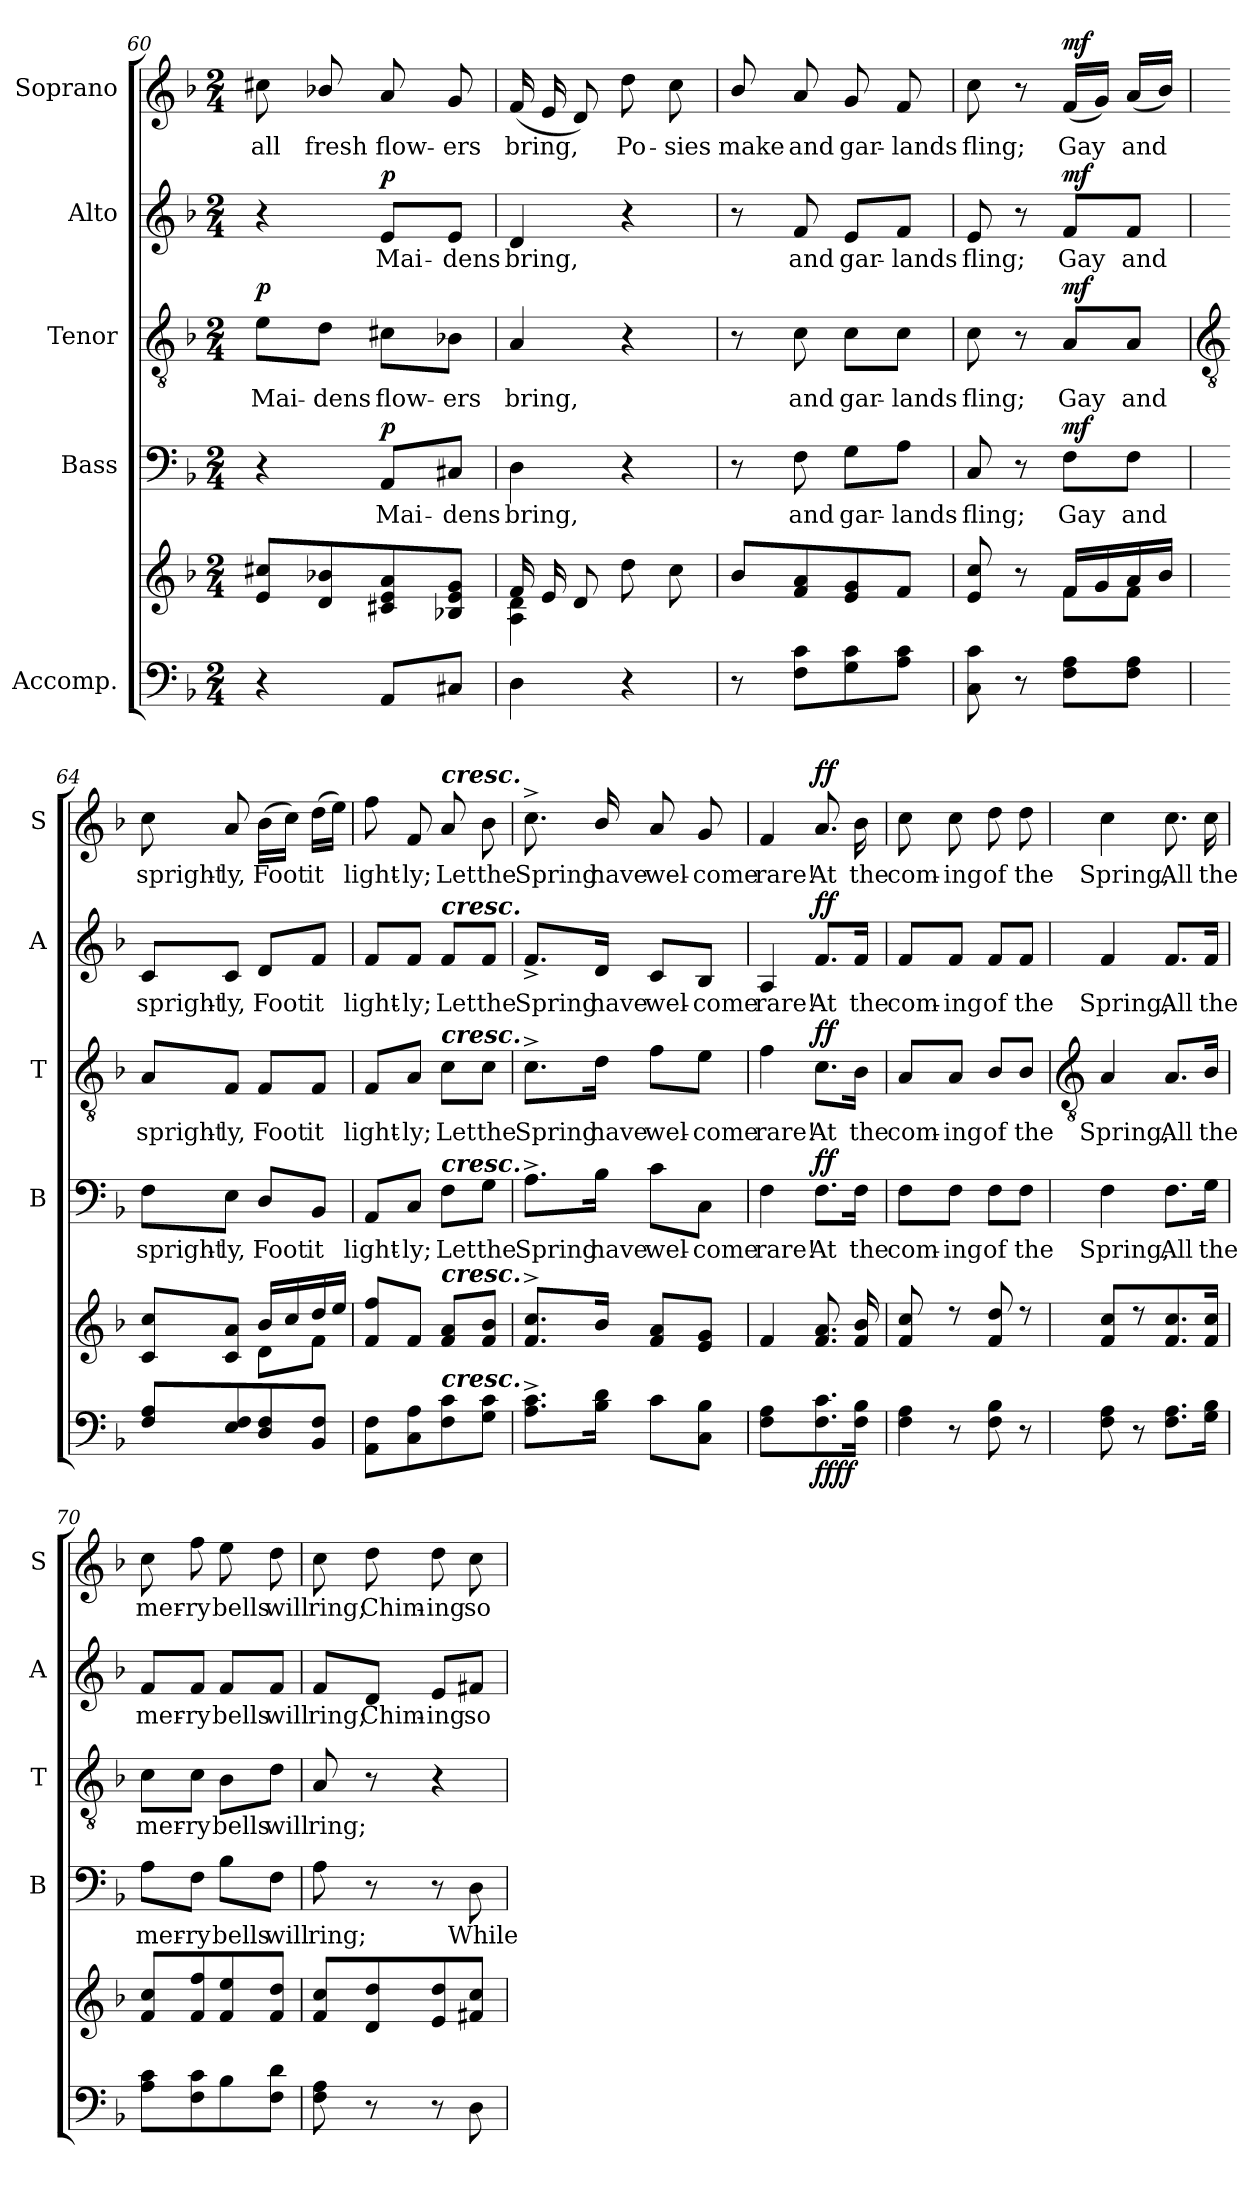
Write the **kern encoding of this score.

**kern	**kern	**dynam	**kern	**text	**dynam	**kern	**text	**dynam	**kern	**text	**dynam	**kern	**text	**dynam
*part5	*part5	*part5	*part4	*part4	*part4	*part3	*part3	*part3	*part2	*part2	*part2	*part1	*part1	*part1
*staff6	*staff5	*staff5/6	*staff4	*staff4	*staff4	*staff3	*staff3	*staff3	*staff2	*staff2	*staff2	*staff1	*staff1	*staff1
*I"Accomp.	*	*	*I"Bass	*	*	*I"Tenor	*	*	*I"Alto	*	*	*I"Soprano	*	*
*	*	*	*I'B	*	*	*I'T	*	*	*I'A	*	*	*I'S	*	*
*clefF4	*clefG2	*	*clefF4	*	*	*clefGv2	*	*	*clefG2	*	*	*clefG2	*	*
*k[b-]	*k[b-]	*	*k[b-]	*	*	*k[b-]	*	*	*k[b-]	*	*	*k[b-]	*	*
*F:	*F:	*	*F:	*	*	*F:	*	*	*F:	*	*	*F:	*	*
*M2/4	*M2/4	*	*M2/4	*	*	*M2/4	*	*	*M2/4	*	*	*M2/4	*	*
=60	=60	=60	=60	=60	=60	=60	=60	=60	=60	=60	=60	=60	=60	=60
*	*^	*	*	*	*	*	*	*	*	*	*	*	*	*
!	!	!LO:N:vis=1	!	!	!	!	!	!LO:LY:b	!LO:DY:b	!	!	!	!	!LO:LY:b	!
4r	8e 8cc#XL	2ryy	.	4r	.	.	8e\L	Mai-	p	4r	.	.	8cc#X	all	.
!	!	!	!	!	!	!	!	!LO:LY:b	!	!	!	!	!	!LO:LY:b	!
.	8d/ 8b-X/	.	.	.	.	.	8d\J	-dens	.	.	.	.	8b-X/	fresh	.
!	!	!	!	!	!LO:LY:b	!LO:DY:b	!	!LO:LY:b	!	!	!LO:LY:b	!LO:DY:b	!	!LO:LY:b	!
8AAL	8c#X 8e 8a	.	.	8AA/L	Mai-	p	8c#X\L	flow-	.	8e/L	Mai-	p	8a	flow-	.
!	!	!	!	!	!LO:LY:b	!	!	!LO:LY:b	!	!	!LO:LY:b	!	!	!LO:LY:b	!
8C#XJ	8B-X 8e 8gJ	.	.	8C#X/J	-dens	.	8B-X\J	-ers	.	8e/J	-dens	.	8g	-ers	.
=61	=61	=61	=61	=61	=61	=61	=61	=61	=61	=61	=61	=61	=61	=61	=61
!	!	!	!	!	!LO:LY:b	!	!	!LO:LY:b	!	!	!LO:LY:b	!	!	!LO:LY:b	!
4D	16fLL	4A\ 4d\	.	4D	bring,	.	4A	bring,	.	4d	bring,	.	(<16fLL	bring,	.
.	16e	.	.	.	.	.	.	.	.	.	.	.	16e	.	.
.	8dJ	.	.	.	.	.	.	.	.	.	.	.	8dJ)	.	.
!	!	!	!	!	!	!	!	!	!	!	!	!	!	!LO:LY:b	!
4r	8ddL	4ryy	.	4r	.	.	4r	.	.	4r	.	.	8dd	Po-	.
!	!	!	!	!	!	!	!	!	!	!	!	!	!	!LO:LY:b	!
.	8ccJ	.	.	.	.	.	.	.	.	.	.	.	8cc	-sies	.
=62	=62	=62	=62	=62	=62	=62	=62	=62	=62	=62	=62	=62	=62	=62	=62
!	!	!LO:N:vis=1	!	!	!	!	!	!	!	!	!	!	!	!LO:LY:b	!
8r	8b-/L	2ryy	.	8r	.	.	8r	.	.	8r	.	.	8b-/	make	.
!	!	!	!	!	!LO:LY:b	!	!	!LO:LY:b	!	!	!LO:LY:b	!	!	!LO:LY:b	!
8F 8cL	8f 8a	.	.	8F	and	.	8c	and	.	8f	and	.	8a	and	.
!	!	!	!	!	!LO:LY:b	!	!	!LO:LY:b	!	!	!LO:LY:b	!	!	!LO:LY:b	!
8G 8c	8e 8g	.	.	8G\L	gar-	.	8c\L	gar-	.	8e/L	gar-	.	8g	gar-	.
!	!	!	!	!	!LO:LY:b	!	!	!LO:LY:b	!	!	!LO:LY:b	!	!	!LO:LY:b	!
8A 8cJ	8fJ	.	.	8A\J	-lands	.	8c\J	-lands	.	8f/J	-lands	.	8f	-lands	.
=63	=63	=63	=63	=63	=63	=63	=63	=63	=63	=63	=63	=63	=63	=63	=63
!	!	!	!	!	!LO:LY:b	!	!	!LO:LY:b	!	!	!LO:LY:b	!	!	!LO:LY:b	!
8C 8c	8e 8cc	4ryy	.	8C	fling;	.	8c	fling;	.	8e	fling;	.	8cc	fling;	.
8r	8r	.	.	8r	.	.	8r	.	.	8r	.	.	8r	.	.
!	!	!	!LO:DY:b=2	!	!LO:LY:b	!	!	!LO:LY:b	!	!	!LO:LY:b	!	!	!LO:LY:b	!
!	!	!	!LO:DY:n=1:b	!	!	!LO:DY:b	!	!	!LO:DY:b	!	!	!LO:DY:b	!	!	!LO:DY:b
8F 8AL	16fLL	8f\L	mf mf	8F\L	Gay	mf	8A/L	Gay	mf	8f/L	Gay	mf	(<16fLL	Gay	mf
.	16g	.	.	.	.	.	.	.	.	.	.	.	16gJJ)	.	.
!	!	!	!	!	!LO:LY:b	!	!	!LO:LY:b	!	!	!LO:LY:b	!	!	!LO:LY:b	!
8F 8AJ	16a	8f\J	.	8F\J	and	.	8A/J	and	.	8f/J	and	.	(<16aLL	and	.
.	16b-JJ	.	.	.	.	.	.	.	.	.	.	.	16b-JJ)	.	.
!!LO:LB:g=z
=64	=64	=64	=64	=64	=64	=64	=64	=64	=64	=64	=64	=64	=64	=64	=64
*	*	*	*	*	*	*	*clefGv2	*	*	*	*	*	*	*	*
!	!	!	!	!	!LO:LY:b	!	!	!LO:LY:b	!	!	!LO:LY:b	!	!	!LO:LY:b	!
8F 8AL	8c 8ccL	4ryy	.	8F\L	spright-	.	8A/L	spright-	.	8c/L	spright-	.	8cc	spright-	.
!	!	!	!	!	!LO:LY:b	!	!	!LO:LY:b	!	!	!LO:LY:b	!	!	!LO:LY:b	!
8E 8F	8c 8aJ	.	.	8E\J	-ly,	.	8F/J	-ly,	.	8c/J	-ly,	.	8a	-ly,	.
!	!	!	!	!	!LO:LY:b	!	!	!LO:LY:b	!	!	!LO:LY:b	!	!	!LO:LY:b	!
8D/ 8F/	16b-/LL	8d\L	.	8D/L	Foot	.	8F/L	Foot	.	8d/L	Foot	.	(>16b-LL	Foot	.
.	16cc/	.	.	.	.	.	.	.	.	.	.	.	16ccJJ)	.	.
!	!	!	!	!	!LO:LY:b	!	!	!LO:LY:b	!	!	!LO:LY:b	!	!	!LO:LY:b	!
8BB- 8FJ	16dd/	8f\J	.	8BB-/J	it	.	8F/J	it	.	8f/J	it	.	(>16ddLL	it	.
.	16ee/JJ	.	.	.	.	.	.	.	.	.	.	.	16eeJJ)	.	.
=65	=65	=65	=65	=65	=65	=65	=65	=65	=65	=65	=65	=65	=65	=65	=65
!	!	!	!	!	!LO:LY:b	!	!	!LO:LY:b	!	!	!LO:LY:b	!	!	!LO:LY:b	!
8AA 8FL	8f 8ffL	2ryy	.	8AA/L	light-	.	8F/L	light-	.	8f/L	light-	.	8ff	light-	.
!	!	!	!	!	!LO:LY:b	!	!	!LO:LY:b	!	!	!LO:LY:b	!	!	!LO:LY:b	!
8C 8A	8fJ	.	.	8C/J	-ly;	.	8A/J	-ly;	.	8f/J	-ly;	.	8f	-ly;	.
!	!	!	!	!	!	!	!	!	!	!	!	!	!LO:TX:a:Bi:t=cresc.	!	!
!	!	!	!	!	!	!	!	!	!	!LO:TX:a:Bi:t=cresc.	!	!	!	!	!
!	!	!	!	!	!	!	!LO:TX:a:Bi:t=cresc.	!	!	!	!	!	!	!	!
!	!	!	!	!LO:TX:a:Bi:t=cresc.	!	!	!	!	!	!	!	!	!	!	!
!	!LO:TX:a:Bi:t=cresc.	!	!	!	!	!	!	!	!	!	!	!	!	!	!
!LO:TX:a:Bi:t=cresc.	!	!	!	!	!	!	!	!	!	!	!	!	!	!	!
!	!	!	!	!	!LO:LY:b	!	!	!LO:LY:b	!	!	!LO:LY:b	!	!	!LO:LY:b	!
8F 8c	8f 8aL	.	.	8F\L	Let	.	8c\L	Let	.	8f/L	Let	.	8a	Let	.
!	!	!	!	!	!LO:LY:b	!	!	!LO:LY:b	!	!	!LO:LY:b	!	!	!LO:LY:b	!
8G 8cJ	8f 8b-J	.	.	8G\J	the	.	8c\J	the	.	8f/J	the	.	8b-	the	.
=66	=66	=66	=66	=66	=66	=66	=66	=66	=66	=66	=66	=66	=66	=66	=66
!	!	!	!	!	!LO:LY:b	!	!	!LO:LY:b	!	!	!LO:LY:b	!	!	!LO:LY:b	!
8.A^ 8.c^L	8.f^ 8.cc^L	2ryy	.	8.A^\L	Spring	.	8.c^\L	Spring	.	8.f^/L	Spring	.	8.cc^	Spring	.
!	!	!	!	!	!LO:LY:b	!	!	!LO:LY:b	!	!	!LO:LY:b	!	!	!LO:LY:b	!
16B- 16dJ	16b-J	.	.	16B-\Jk	have	.	16d\Jk	have	.	16d/Jk	have	.	16b-/	have	.
!	!	!	!	!	!LO:LY:b	!	!	!LO:LY:b	!	!	!LO:LY:b	!	!	!LO:LY:b	!
8cL	8f 8aL	.	.	8c\L	wel-	.	8f\L	wel-	.	8c/L	wel-	.	8a	wel-	.
!	!	!	!	!	!LO:LY:b	!	!	!LO:LY:b	!	!	!LO:LY:b	!	!	!LO:LY:b	!
8C 8B-J	8e 8gJ	.	.	8C\J	-come	.	8e\J	-come	.	8B-/J	-come	.	8g	-come	.
=67	=67	=67	=67	=67	=67	=67	=67	=67	=67	=67	=67	=67	=67	=67	=67
!	!	!LO:N:vis=1	!	!	!LO:LY:b	!	!	!LO:LY:b	!	!	!LO:LY:b	!	!	!LO:LY:b	!
4F 4A	4f	2ryy	.	4F	rare!	.	4f	rare!	.	4A	rare!	.	4f	rare!	.
!	!	!	!LO:DY:b=2	!	!LO:LY:b	!	!	!LO:LY:b	!	!	!LO:LY:b	!	!	!LO:LY:b	!
!	!	!	!LO:DY:n=1:b	!	!	!LO:DY:b	!	!	!LO:DY:b	!	!	!LO:DY:b	!	!	!LO:DY:b
8.F 8.c	8.f 8.aL	.	ff ff	8.F\L	At	ff	8.c\L	At	ff	8.f/L	At	ff	8.a	At	ff
!	!	!	!	!	!LO:LY:b	!	!	!LO:LY:b	!	!	!LO:LY:b	!	!	!LO:LY:b	!
16F 16B-J	16f 16b-	.	.	16F\Jk	the	.	16B-\Jk	the	.	16f/Jk	the	.	16b-	the	.
=68	=68	=68	=68	=68	=68	=68	=68	=68	=68	=68	=68	=68	=68	=68	=68
!	!	!LO:N:vis=1	!	!	!LO:LY:b	!	!	!LO:LY:b	!	!	!LO:LY:b	!	!	!LO:LY:b	!
8F 8AJ	8f 8ccL	2ryy	.	8F\L	com-	.	8A/L	com-	.	8f/L	com-	.	8cc	com-	.
!	!	!	!	!	!LO:LY:b	!	!	!LO:LY:b	!	!	!LO:LY:b	!	!	!LO:LY:b	!
8r	8r	.	.	8F\J	-ing	.	8A/J	-ing	.	8f/J	-ing	.	8cc	-ing	.
!	!	!	!	!	!LO:LY:b	!	!	!LO:LY:b	!	!	!LO:LY:b	!	!	!LO:LY:b	!
8F 8B-	8f 8dd	.	.	8F\L	of	.	8B-/L	of	.	8f/L	of	.	8dd	of	.
!	!	!	!	!	!LO:LY:b	!	!	!LO:LY:b	!	!	!LO:LY:b	!	!	!LO:LY:b	!
8r	8r	.	.	8F\J	the	.	8B-/J	the	.	8f/J	the	.	8dd	the	.
!!LO:LB:g=z
=69	=69	=69	=69	=69	=69	=69	=69	=69	=69	=69	=69	=69	=69	=69	=69
*	*	*	*	*	*	*	*clefGv2	*	*	*	*	*	*	*	*
!	!	!LO:N:vis=1	!	!	!LO:LY:b	!	!	!LO:LY:b	!	!	!LO:LY:b	!	!	!LO:LY:b	!
8F 8A	8f 8ccL	2ryy	.	4F	Spring,	.	4A	Spring,	.	4f	Spring,	.	4cc	Spring,	.
8r	8r	.	.	.	.	.	.	.	.	.	.	.	.	.	.
!	!	!	!	!	!LO:LY:b	!	!	!LO:LY:b	!	!	!LO:LY:b	!	!	!LO:LY:b	!
8.F 8.AL	8.f 8.cc	.	.	8.F\L	All	.	8.A/L	All	.	8.f/L	All	.	8.cc	All	.
!	!	!	!	!	!LO:LY:b	!	!	!LO:LY:b	!	!	!LO:LY:b	!	!	!LO:LY:b	!
16G 16B-J	16f 16ccJ	.	.	16G\Jk	the	.	16B-/Jk	the	.	16f/Jk	the	.	16cc	the	.
=70	=70	=70	=70	=70	=70	=70	=70	=70	=70	=70	=70	=70	=70	=70	=70
!	!	!LO:N:vis=1	!	!	!LO:LY:b	!	!	!LO:LY:b	!	!	!LO:LY:b	!	!	!LO:LY:b	!
8A 8cL	8f 8ccL	2ryy	.	8A\L	mer-	.	8c\L	mer-	.	8f/L	mer-	.	8cc	mer-	.
!	!	!	!	!	!LO:LY:b	!	!	!LO:LY:b	!	!	!LO:LY:b	!	!	!LO:LY:b	!
8F 8c	8f 8ff	.	.	8F\J	-ry	.	8c\J	-ry	.	8f/J	-ry	.	8ff	-ry	.
!	!	!	!	!	!LO:LY:b	!	!	!LO:LY:b	!	!	!LO:LY:b	!	!	!LO:LY:b	!
8B-	8f 8ee	.	.	8B-\L	bells	.	8B-\L	bells	.	8f/L	bells	.	8ee	bells	.
!	!	!	!	!	!LO:LY:b	!	!	!LO:LY:b	!	!	!LO:LY:b	!	!	!LO:LY:b	!
8F 8dJ	8f 8ddJ	.	.	8F\J	will	.	8d\J	will	.	8f/J	will	.	8dd	will	.
=71	=71	=71	=71	=71	=71	=71	=71	=71	=71	=71	=71	=71	=71	=71	=71
!	!	!LO:N:vis=1	!	!	!LO:LY:b	!	!	!LO:LY:b	!	!	!LO:LY:b	!	!	!LO:LY:b	!
8F 8A	8f 8ccL	2ryy	.	8A	ring;	.	8A	ring;	.	8f/L	ring;	.	8cc	ring;	.
!	!	!	!	!	!	!	!	!	!	!	!LO:LY:b	!	!	!LO:LY:b	!
8r	8d 8dd	.	.	8r	.	.	8r	.	.	8d/J	Chim-	.	8dd	Chim-	.
!	!	!	!	!	!	!	!	!	!	!	!LO:LY:b	!	!	!LO:LY:b	!
8r	8e 8dd	.	.	8r	.	.	4r	.	.	8e/L	-ing	.	8dd	-ing	.
!	!	!	!	!	!LO:LY:b	!	!	!	!	!	!LO:LY:b	!	!	!LO:LY:b	!
8D	8f#X 8ccJ	.	.	8D	While	.	.	.	.	8f#X/J	so	.	8cc	so	.
*	*v	*v	*	*	*	*	*	*	*	*	*	*	*	*	*
=	=	=	=	=	=	=	=	=	=	=	=	=	=	=
*-	*-	*-	*-	*-	*-	*-	*-	*-	*-	*-	*-	*-	*-	*-
